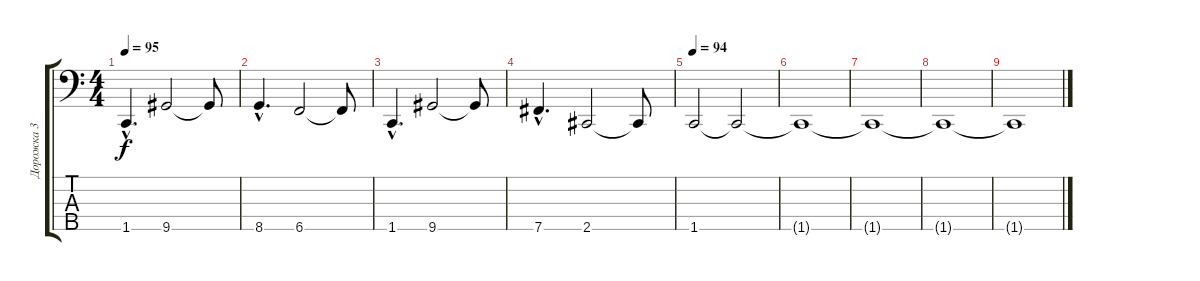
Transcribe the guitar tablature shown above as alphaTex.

\track ("Дорожка 3" "Дорожка 3") {instrument electricbassfinger}
\staff {score tabs}
\tuning (G2 D2 A1 E1 B0) {hide}
\ts (4 4)
\tempo 95
\clef f4
\ks c
1.5{hac}.4{d dy f} 9.5.2 9.5{t}.8 |
8.5{hac}.4{d} 6.5.2 6.5{t}.8 |
1.5{hac}.4{d} 9.5.2 9.5{t}.8 |
7.5{hac}.4{d} 2.5.2 2.5{t}.8 |
\tempo 94
1.5.2{volume 16} 1.5{t}.2{volume 14} |
1.5{t}.1{volume 12} |
1.5{t}.1{volume 10} |
1.5{t}.1{volume 8} |
1.5{t}.1{volume 6}
